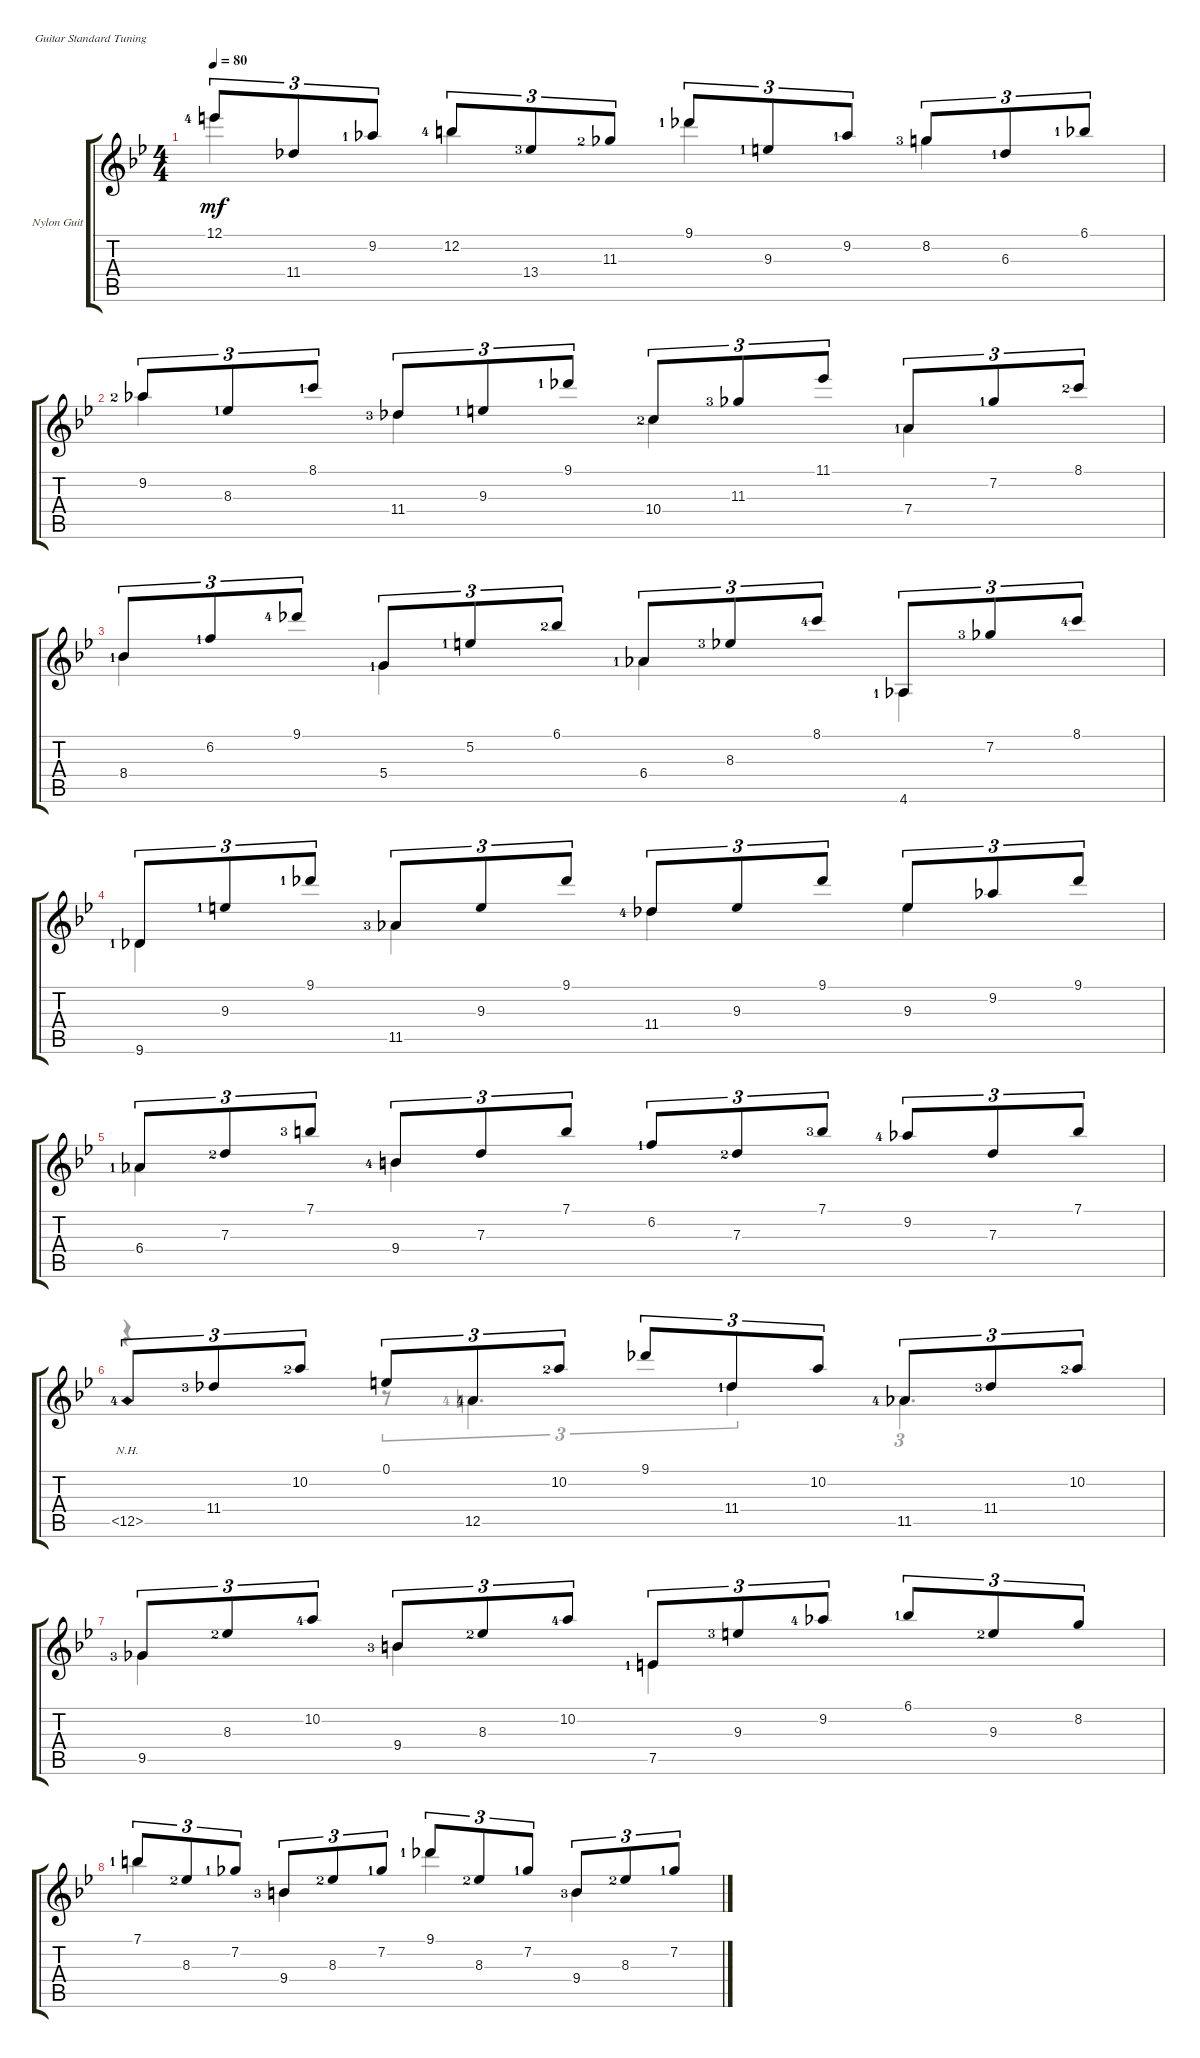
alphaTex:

\defaultSystemsLayout 4
\bracketExtendMode groupsimilarinstruments
\firstSystemTrackNameOrientation horizontal
\otherSystemsTrackNameOrientation horizontal
\track ("Nylon Guitar" "Nylon Guit") {instrument acousticguitarsteel}
\staff {score tabs}
\tuning (E4 B3 G3 D3 A2 E2)
\voice
\ts (4 4)
\tempo 80
\clef g2
\ks bb
12.1{lf 5}.8{tu (3 2) dy mf} 11.4.8{tu (3 2)} 9.2{lf 2}.8{tu (3 2)} 12.2{lf 5}.8{tu (3 2)} 13.4{lf 4}.8{tu (3 2)} 11.3{lf 3}.8{tu (3 2)} 9.1{lf 2}.8{tu (3 2)} 9.3{lf 2}.8{tu (3 2)} 9.2{lf 2}.8{tu (3 2)} 8.2{lf 4}.8{tu (3 2)} 6.3{lf 2}.8{tu (3 2)} 6.1{lf 2}.8{tu (3 2)} |
9.2{lf 3}.8{tu (3 2)} 8.3{lf 2}.8{tu (3 2)} 8.1{lf 2}.8{tu (3 2)} 11.4{lf 4}.8{tu (3 2)} 9.3{lf 2}.8{tu (3 2)} 9.1{lf 2}.8{tu (3 2)} 10.4{lf 3}.8{tu (3 2)} 11.3{lf 4}.8{tu (3 2)} 11.1.8{tu (3 2)} 7.4{lf 2}.8{tu (3 2)} 7.2{lf 2}.8{tu (3 2)} 8.1{lf 3}.8{tu (3 2)} |
8.4{lf 2}.8{tu (3 2)} 6.2{lf 2}.8{tu (3 2)} 9.1{lf 5}.8{tu (3 2)} 5.4{lf 2}.8{tu (3 2)} 5.2{lf 2}.8{tu (3 2)} 6.1{lf 3}.8{tu (3 2)} 6.4{lf 2}.8{tu (3 2)} 8.3{lf 4}.8{tu (3 2)} 8.1{lf 5}.8{tu (3 2)} 4.6{lf 2}.8{tu (3 2)} 7.2{lf 4}.8{tu (3 2)} 8.1{lf 5}.8{tu (3 2)} |
9.6{lf 2}.8{tu (3 2)} 9.3{lf 2}.8{tu (3 2)} 9.1{lf 2}.8{tu (3 2)} 11.5{lf 4}.8{tu (3 2)} 9.3.8{tu (3 2)} 9.1.8{tu (3 2)} 11.4{lf 5}.8{tu (3 2)} 9.3.8{tu (3 2)} 9.1.8{tu (3 2)} 9.3.8{tu (3 2)} 9.2.8{tu (3 2)} 9.1.8{tu (3 2)} |
6.4{lf 2}.8{tu (3 2)} 7.3{lf 3}.8{tu (3 2)} 7.1{lf 4}.8{tu (3 2)} 9.4{lf 5}.8{tu (3 2)} 7.3.8{tu (3 2)} 7.1.8{tu (3 2)} 6.2{lf 2}.8{tu (3 2)} 7.3{lf 3}.8{tu (3 2)} 7.1{lf 4}.8{tu (3 2)} 9.2{lf 5}.8{tu (3 2)} 7.3.8{tu (3 2)} 7.1.8{tu (3 2)} |
12.5{nh lf 5}.8{tu (3 2)} 11.4{lf 4}.8{tu (3 2)} 10.2{lf 3}.8{tu (3 2)} 0.1.8{tu (3 2)} 12.5{lf 5}.8{tu (3 2)} 10.2{lf 3}.8{tu (3 2)} 9.1.8{tu (3 2)} 11.4{lf 2}.8{tu (3 2)} 10.2.8{tu (3 2)} 11.5{lf 5}.8{tu (3 2)} 11.4{lf 4}.8{tu (3 2)} 10.2{lf 3}.8{tu (3 2)} |
9.5{lf 4}.8{tu (3 2)} 8.3{lf 3}.8{tu (3 2)} 10.2{lf 5}.8{tu (3 2)} 9.4{lf 4}.8{tu (3 2)} 8.3{lf 3}.8{tu (3 2)} 10.2{lf 5}.8{tu (3 2)} 7.5{lf 2}.8{tu (3 2)} 9.3{lf 4}.8{tu (3 2)} 9.2{lf 5}.8{tu (3 2)} 6.1{lf 2}.8{tu (3 2)} 9.3{lf 3}.8{tu (3 2)} 8.2.8{tu (3 2)} |
7.1{lf 2}.8{tu (3 2)} 8.3{lf 3}.8{tu (3 2)} 7.2{lf 2}.8{tu (3 2)} 9.4{lf 4}.8{tu (3 2)} 8.3{lf 3}.8{tu (3 2)} 7.2{lf 2}.8{tu (3 2)} 9.1{lf 2}.8{tu (3 2)} 8.3{lf 3}.8{tu (3 2)} 7.2{lf 2}.8{tu (3 2)} 9.4{lf 4}.8{tu (3 2)} 8.3{lf 3}.8{tu (3 2)} 7.2{lf 2}.8{tu (3 2)}
\voice
\clef g2
\ottava regular
\simile none
\ks bb
12.1.4{dy mf} 12.2.4 9.1.4 8.2.4 |
9.2.4 11.4.4 10.4.4 7.4.4 |
8.4.4 5.4.4 6.4.4 4.6.4 |
9.6.4 11.5.4 11.4.4 9.3.4 |
6.4{lf 2}.4 9.4{lf 5}.4 |
r.4 r.8{tu (3 2)} 12.5{lf 5}.4{d tu (3 2)} 11.4{lf 2}.4{tu (3 2)} 11.5.4{d tu (3 2)} |
9.5.4 9.4.4 7.5.4 |
7.1.4 9.4.4 9.1.4 9.4.4
